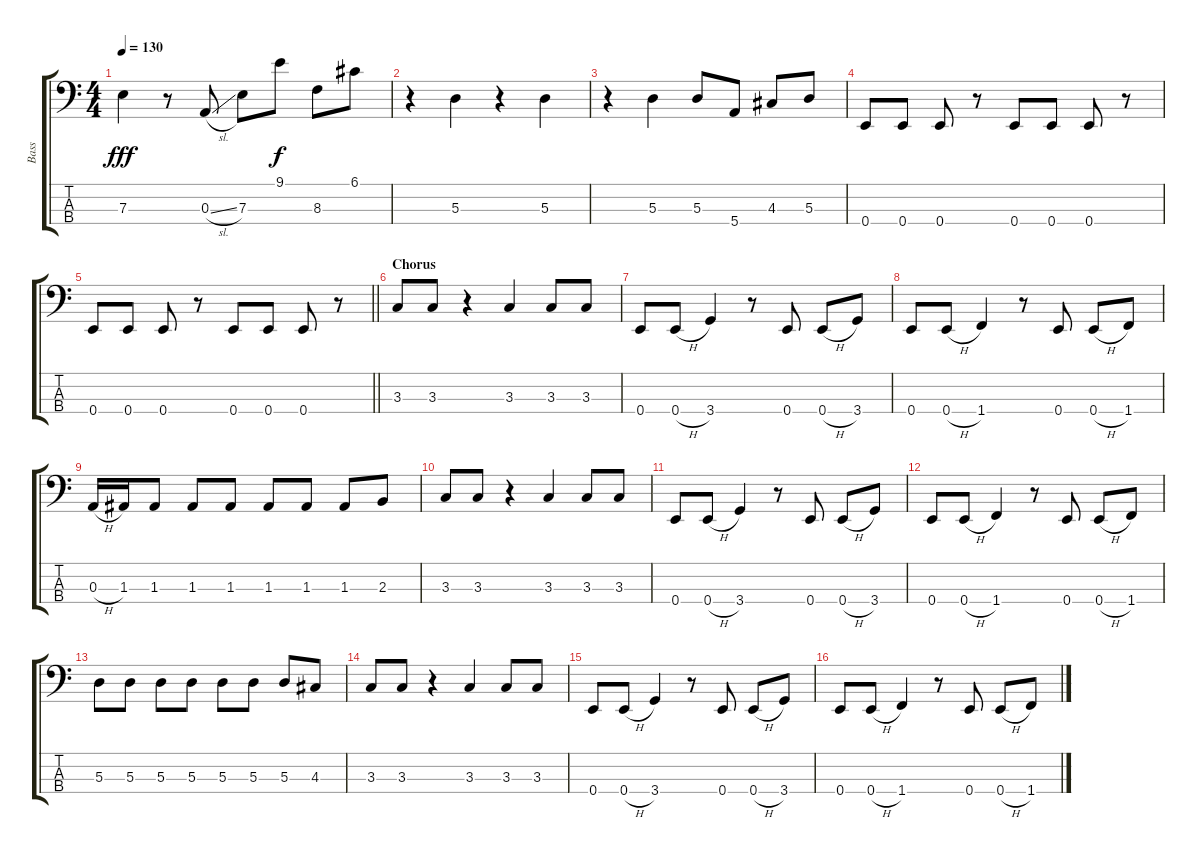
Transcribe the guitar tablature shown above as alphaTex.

\track ("Bass" "Bass") {instrument electricbassfinger}
\staff {score tabs}
\tuning (G2 D2 A1 E1) {hide}
\ts (4 4)
\tempo 130
\clef f4
\ks c
7.3.4{dy fff} r.8 0.3{sl}.8 7.3.8 9.1.8{dy f} 8.3.8 6.1.8 |
r.4 5.3.4 r.4 5.3.4 |
r.4 5.3.4 5.3.8 5.4.8 4.3.8 5.3.8 |
0.4.8 0.4.8 0.4.8 r.8 0.4.8 0.4.8 0.4.8 r.8 |
\barLineRight lightlight
0.4.8 0.4.8 0.4.8 r.8 0.4.8 0.4.8 0.4.8 r.8 |
\section ("" "Chorus")
3.3.8 3.3.8 r.4 3.3.4 3.3.8 3.3.8 |
0.4.8 0.4{h}.8 3.4.4 r.8 0.4.8 0.4{h}.8 3.4.8 |
0.4.8 0.4{h}.8 1.4.4 r.8 0.4.8 0.4{h}.8 1.4.8 |
0.3{h}.16 1.3.16 1.3.8 1.3.8 1.3.8 1.3.8 1.3.8 1.3.8 2.3.8 |
3.3.8 3.3.8 r.4 3.3.4 3.3.8 3.3.8 |
0.4.8 0.4{h}.8 3.4.4 r.8 0.4.8 0.4{h}.8 3.4.8 |
0.4.8 0.4{h}.8 1.4.4 r.8 0.4.8 0.4{h}.8 1.4.8 |
5.3.8 5.3.8 5.3.8 5.3.8 5.3.8 5.3.8 5.3.8 4.3.8 |
3.3.8 3.3.8 r.4 3.3.4 3.3.8 3.3.8 |
0.4.8 0.4{h}.8 3.4.4 r.8 0.4.8 0.4{h}.8 3.4.8 |
0.4.8 0.4{h}.8 1.4.4 r.8 0.4.8 0.4{h}.8 1.4.8
